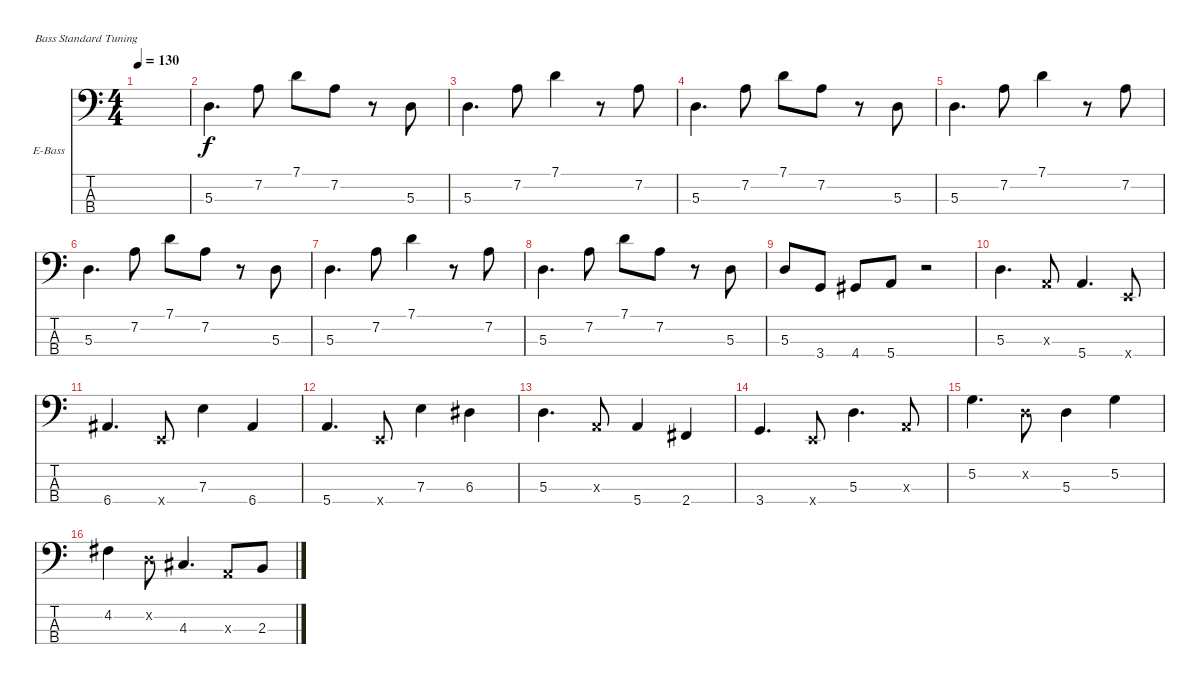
\defaultSystemsLayout 4
\bracketExtendMode nobrackets
\firstSystemTrackNameOrientation horizontal
\otherSystemsTrackNameOrientation horizontal
\track ("Electric Bass" "E-Bass") {instrument electricbassfinger}
\staff {score tabs}
\tuning (G2 D2 A1 E1)
\ts (4 4)
\tempo 130
\clef f4
\scale
0.483607
\ks c
|
\scale
0.258197 5.3.4{d} 7.2.8 7.1.8 7.2.8 r.8 5.3.8 |
\scale
0.258197 5.3.4{d} 7.2.8 7.1.4 r.8 7.2.8 |
\scale
0.333333 5.3.4{d} 7.2.8 7.1.8 7.2.8 r.8 5.3.8 |
\scale
0.333333 5.3.4{d} 7.2.8 7.1.4 r.8 7.2.8 |
\scale
0.333333 5.3.4{d} 7.2.8 7.1.8 7.2.8 r.8 5.3.8 |
\scale
0.333333 5.3.4{d} 7.2.8 7.1.4 r.8 7.2.8 |
\scale
0.333333 5.3.4{d} 7.2.8 7.1.8 7.2.8 r.8 5.3.8 |
\scale
0.333333 5.3.8 3.4.8 4.4.8 5.4.8 r.2 |
\scale
0.333333 5.3.4{d} 0.3{x}.8 5.4.4{d} 0.4{x}.8 |
\scale
0.333333 6.4.4{d} 0.4{x}.8 7.3.4 6.4.4 |
\scale
0.333333 5.4.4{d} 0.4{x}.8 7.3.4 6.3.4 |
\scale
0.333333 5.3.4{d} 0.3{x}.8 5.4.4 2.4.4 |
\scale
0.333333 3.4.4{d} 0.4{x}.8 5.3.4{d} 0.3{x}.8 |
\scale
0.333333 5.2.4{d} 0.2{x}.8 5.3.4 5.2.4 |
\scale
0.333333 4.2.4 0.2{x}.8 4.3.4{d} 0.3{x}.8 2.3.8
